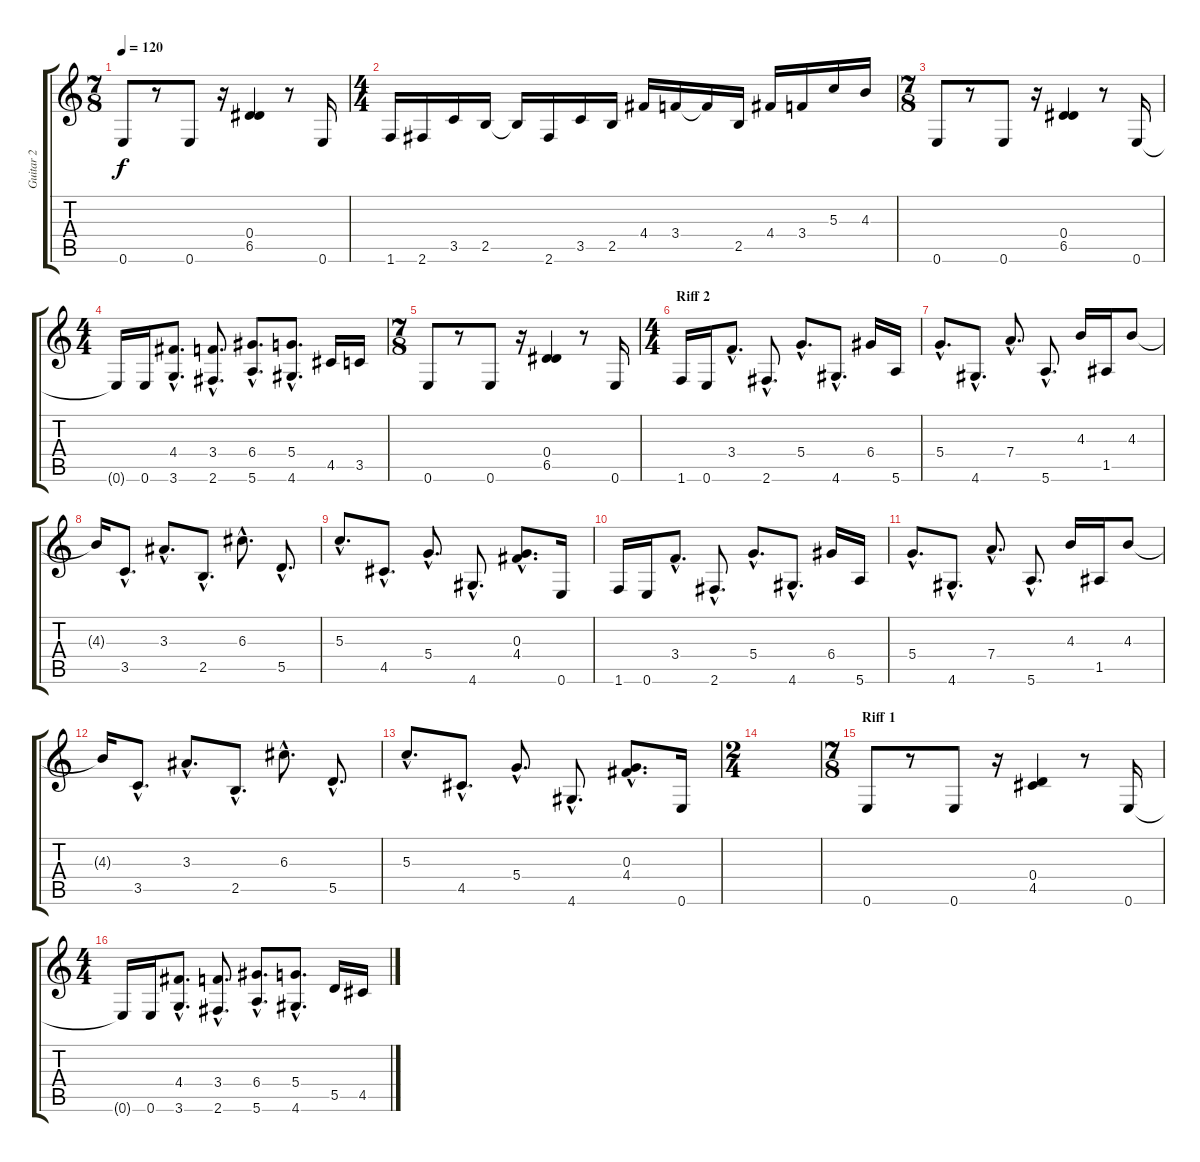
\track ("Guitar 2" "Guitar 2") {instrument distortionguitar}
\staff {score tabs}
\tuning (E4 B3 G3 D3 A2 E2) {hide}
\ts (7 8)
\tempo 120
\clef g2
\ks c
0.6.8{dy f} r.8 0.6.8 r.16 (0.4 6.5).4 r.8 0.6.16 |
\ts (4 4)
1.6.16 2.6.16 3.5.16 2.5.16 2.5{t}.16 2.6.16 3.5.16 2.5.16 4.4.16 3.4.16 3.4{t}.16 2.5.16 4.4.16 3.4.16 5.3.16 4.3.16 |
\ts (7 8)
0.6.8 r.8 0.6.8 r.16 (0.4 6.5).4 r.8 0.6.16 |
\ts (4 4)
0.6{t}.16 0.6.16 (4.4{hac} 3.6{hac}).8{d} (3.4{hac} 2.6{hac}).8{d} (6.4{hac} 5.6{hac}).8{d} (5.4{hac} 4.6{hac}).8{d} 4.5.16 3.5.16 |
\ts (7 8)
0.6.8 r.8 0.6.8 r.16 (0.4 6.5).4 r.8 0.6.16 |
\ts (4 4)
\section ("" "Riff 2")
1.6.16 0.6.16 3.4{hac}.8{d} 2.6{hac}.8{d} 5.4{hac}.8{d} 4.6{hac}.8{d} 6.4.16 5.6.16 |
5.4{hac}.8{d} 4.6{hac}.8{d} 7.4{hac}.8{d} 5.6{hac}.8{d} 4.3.16 1.5.16 4.3.8 |
4.3{t}.16 3.5{hac}.8{d} 3.3{hac}.8{d} 2.5{hac}.8{d} 6.3{hac}.8{d} 5.5{hac}.8{d} |
5.3{hac}.8{d} 4.5{hac}.8{d} 5.4{hac}.8{d} 4.6{hac}.8{d} (0.3{hac} 4.4{hac}).8{d} 0.6.16 |
1.6.16 0.6.16 3.4{hac}.8{d} 2.6{hac}.8{d} 5.4{hac}.8{d} 4.6{hac}.8{d} 6.4.16 5.6.16 |
5.4{hac}.8{d} 4.6{hac}.8{d} 7.4{hac}.8{d} 5.6{hac}.8{d} 4.3.16 1.5.16 4.3.8 |
4.3{t}.16 3.5{hac}.8{d} 3.3{hac}.8{d} 2.5{hac}.8{d} 6.3{hac}.8{d} 5.5{hac}.8{d} |
5.3{hac}.8{d} 4.5{hac}.8{d} 5.4{hac}.8{d} 4.6{hac}.8{d} (0.3{hac} 4.4{hac}).8{d} 0.6.16 |
\ts (2 4)
|
\ts (7 8)
\section ("" "Riff 1")
0.6.8 r.8 0.6.8 r.16 (0.4 4.5).4 r.8 0.6.16 |
\ts (4 4)
0.6{t}.16 0.6.16 (4.4{hac} 3.6{hac}).8{d} (3.4{hac} 2.6{hac}).8{d} (6.4{hac} 5.6{hac}).8{d} (5.4{hac} 4.6{hac}).8{d} 5.5.16 4.5.16
